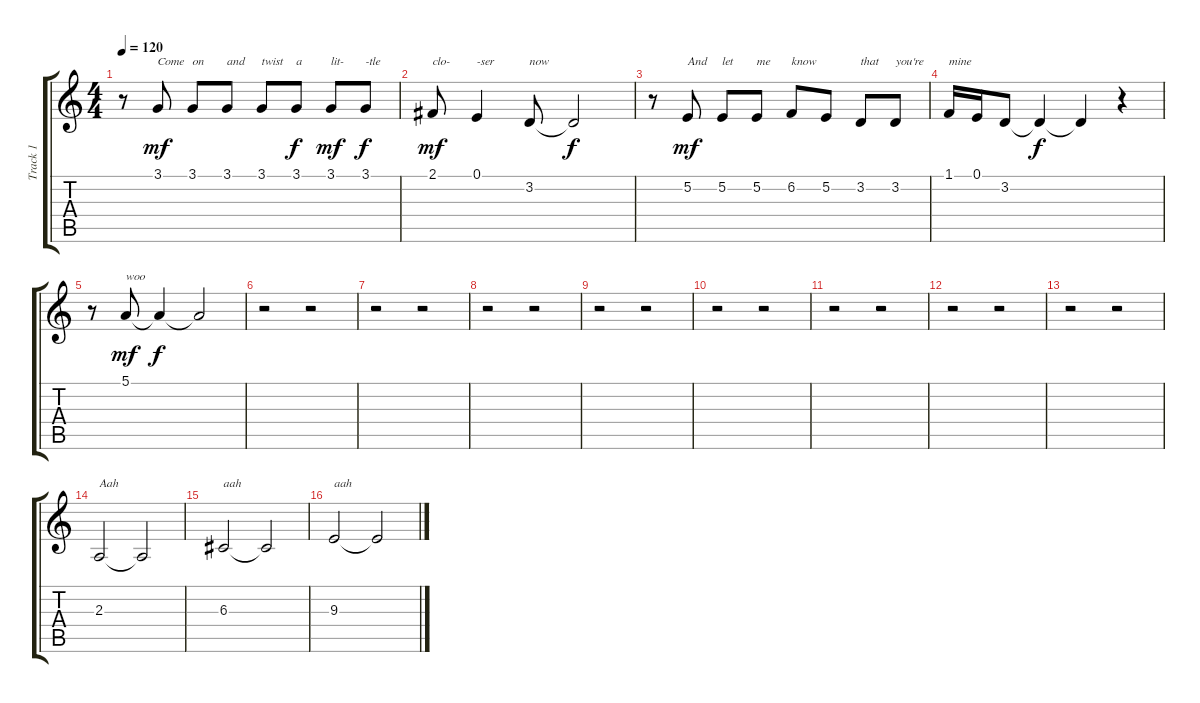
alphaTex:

\track ("Track 1" "Track 1") {instrument tenorsax}
\staff {score tabs}
\tuning (E4 B3 G3 D3 A2 E2) {hide}
\ts (4 4)
\tempo 120
\clef g2
\ks c
r.8{dy mf} 3.1.8{txt "Come"} 3.1.8{txt "on"} 3.1.8{txt "and"} 3.1.8{txt "twist"} 3.1.8{txt "a" dy f} 3.1.8{txt "lit-" dy mf} 3.1.8{txt "-tle" dy f} |
2.1.8{txt "clo-" dy mf} 0.1.4{txt "-ser"} 3.2.8{txt "now"} 3.2{t}.2{dy f} |
r.8 5.2.8{txt "And" dy mf} 5.2.8{txt "let"} 5.2.8{txt "me"} 6.2.8{txt "know"} 5.2.8 3.2.8{txt "that"} 3.2.8{txt "you're"} |
1.1.16{txt "mine"} 0.1.16 3.2.8 3.2{t}.4{dy f} 3.2{t}.4 r.4 |
r.8 5.1.8{txt "woo" dy mf} 5.1{t}.4{dy f} 5.1{t}.2 |
r.2 r.2 |
r.2 r.2 |
r.2 r.2 |
r.2 r.2 |
r.2 r.2 |
r.2 r.2 |
r.2 r.2 |
r.2 r.2 |
2.3.2{txt "Aah"} 2.3{t}.2 |
6.3.2{txt "aah"} 6.3{t}.2 |
9.3.2{txt "aah"} 9.3{t}.2
